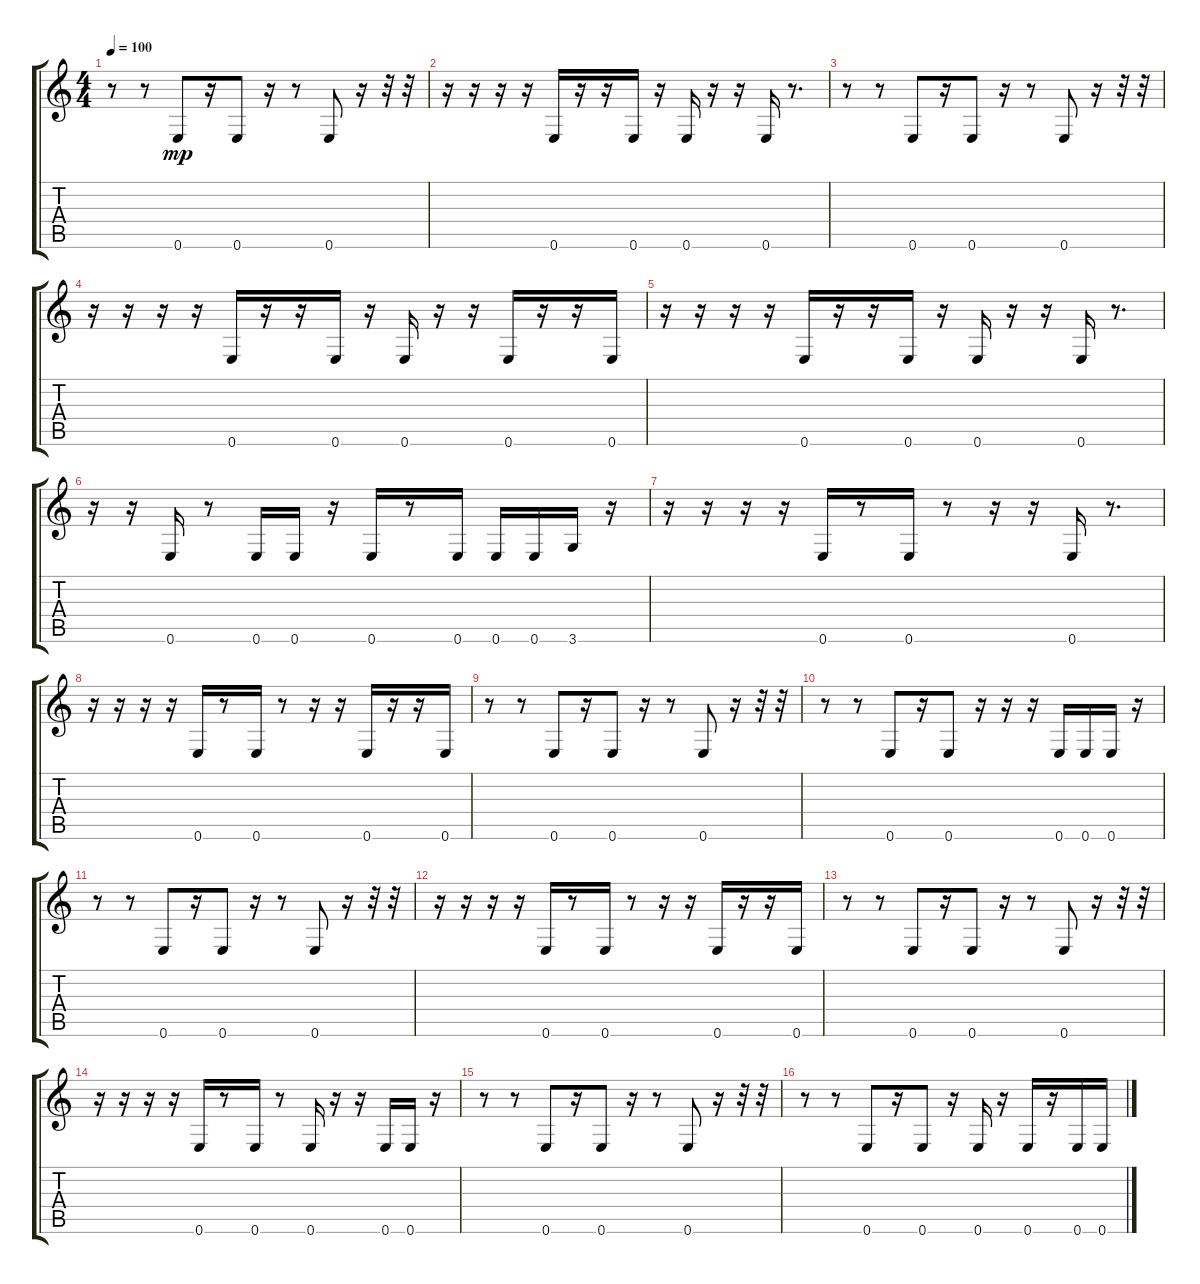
\track "" {instrument acousticbass}
\staff {score tabs}
\tuning (E4 B3 G3 D3 A2 E2) {hide}
\ts (4 4)
\tempo 100
\clef g2
\ks c
r.8{dy mp} r.8 0.6.8 r.16 0.6.8 r.16 r.8 0.6.8 r.16 r.32 r.32 |
r.16 r.16 r.16 r.16 0.6.16 r.16 r.16 0.6.16 r.16 0.6.16 r.16 r.16 0.6.16 r.8{d} |
r.8 r.8 0.6.8 r.16 0.6.8 r.16 r.8 0.6.8 r.16 r.32 r.32 |
r.16 r.16 r.16 r.16 0.6.16 r.16 r.16 0.6.16 r.16 0.6.16 r.16 r.16 0.6.16 r.16 r.16 0.6.16 |
r.16 r.16 r.16 r.16 0.6.16 r.16 r.16 0.6.16 r.16 0.6.16 r.16 r.16 0.6.16 r.8{d} |
r.16 r.16 0.6.16 r.8 0.6.16 0.6.16 r.16 0.6.16 r.8 0.6.16 0.6.16 0.6.16 3.6.16 r.16 |
r.16 r.16 r.16 r.16 0.6.16 r.8 0.6.16 r.8 r.16 r.16 0.6.16 r.8{d} |
r.16 r.16 r.16 r.16 0.6.16 r.8 0.6.16 r.8 r.16 r.16 0.6.16 r.16 r.16 0.6.16 |
r.8 r.8 0.6.8 r.16 0.6.8 r.16 r.8 0.6.8 r.16 r.32 r.32 |
r.8 r.8 0.6.8 r.16 0.6.8 r.16 r.16 r.16 0.6.16 0.6.16 0.6.16 r.16 |
r.8 r.8 0.6.8 r.16 0.6.8 r.16 r.8 0.6.8 r.16 r.32 r.32 |
r.16 r.16 r.16 r.16 0.6.16 r.8 0.6.16 r.8 r.16 r.16 0.6.16 r.16 r.16 0.6.16 |
r.8 r.8 0.6.8 r.16 0.6.8 r.16 r.8 0.6.8 r.16 r.32 r.32 |
r.16 r.16 r.16 r.16 0.6.16 r.8 0.6.16 r.8 0.6.16 r.16 r.16 0.6.16 0.6.16 r.16 |
r.8 r.8 0.6.8 r.16 0.6.8 r.16 r.8 0.6.8 r.16 r.32 r.32 |
r.8 r.8 0.6.8 r.16 0.6.8 r.16 0.6.16 r.16 0.6.16 r.16 0.6.16 0.6.16
